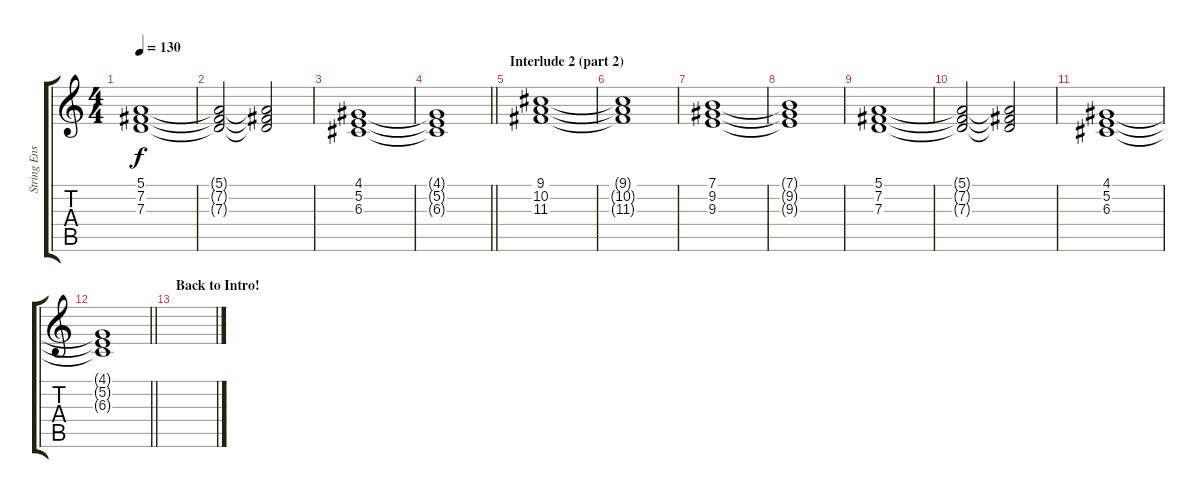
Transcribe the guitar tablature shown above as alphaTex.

\track ("String Ensemble" "String Ens") {instrument stringensemble1}
\staff {score tabs}
\tuning (E4 B3 G3 D3 A2 E2) {hide}
\ts (4 4)
\tempo 130
\clef g2
\ks c
(5.1 7.2 7.3).1{dy f} |
(5.1{t} 7.2{t} 7.3{t}).2 (5.1{t} 7.2{t} 7.3{t}).2 |
(4.1 5.2 6.3).1 |
\barLineRight lightlight
(4.1{t} 5.2{t} 6.3{t}).1 |
\section ("" "Interlude 2 (part 2)")
(9.1 10.2 11.3).1 |
(9.1{t} 10.2{t} 11.3{t}).1 |
(7.1 9.2 9.3).1 |
(7.1{t} 9.2{t} 9.3{t}).1 |
(5.1 7.2 7.3).1 |
(5.1{t} 7.2{t} 7.3{t}).2 (5.1{t} 7.2{t} 7.3{t}).2 |
(4.1 5.2 6.3).1 |
\barLineRight lightlight
(4.1{t} 5.2{t} 6.3{t}).1 |
\section ("" "Back to Intro!")
